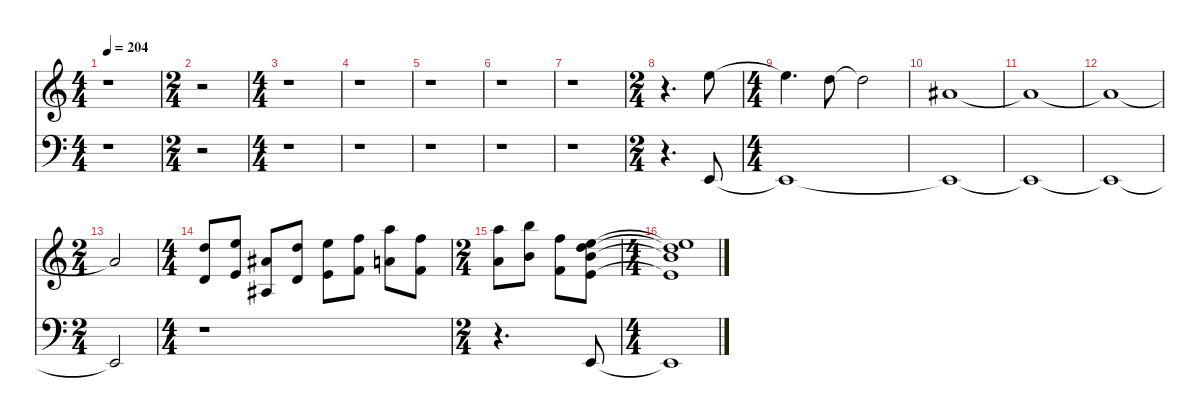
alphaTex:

\defaultSystemsLayout 4
\hideDynamics
\bracketExtendMode nobrackets
\singleTrackTrackNamePolicy hidden
\multiTrackTrackNamePolicy hidden
\firstSystemTrackNameMode fullname
\firstSystemTrackNameOrientation horizontal
\otherSystemsTrackNameOrientation horizontal
\track ("Organs" "org.") {defaultSystemsLayout 4 instrument rockorgan}
\staff {score}
\tuning (E4 B3 G3 D3 A2 E2 B1)
\ts (4 4)
\beaming (8 2 2 2 2)
\tempo 204
\clef g2
\ks c
r.1{dy f instrument rockorgan beam Down} |
\ts (2 4)
\beaming (8 2 2)
r.2{beam Down} |
\ts (4 4)
\beaming (8 2 2 2 2)
r.1{beam Down} |
r.1{beam Down} |
r.1{beam Down} |
r.1{beam Down} |
\beaming (8 3 2 2 1)
r.1{beam Down} |
\ts (2 4)
\beaming (8 4)
r.4{d beam Down} 12.1.8{beam Down} |
\ts (4 4)
\beaming (8 3 2 2 1)
12.1{t}.4{d beam Down} 10.1.8{dy mf beam Down} 10.1{t}.2{dy f beam Down} |
\beaming (8 2 2 2 2)
11.2{acc #}.1{dy mf beam Up} |
11.2{t acc #}.1{dy f beam Up} |
11.2{t acc #}.1{beam Up} |
\ts (2 4)
\beaming (8 2 2)
11.2{t acc #}.2{beam Up} |
\ts (4 4)
\beaming (8 3 2 2 1)
(10.1 12.4).8{beam Up beam merge} (12.1 14.4).8{beam Up beam split} (11.2{acc #} 13.5{acc #}).8{beam Up beam merge} (10.1 12.4).8{beam Up beam split} (12.1 14.4).8{beam Down beam merge} (13.1 15.4).8{beam Down beam split} (17.1 14.3).8{beam Down beam merge} (13.1 15.4).8{beam Down} |
\ts (2 4)
\beaming (8 4)
(17.1 14.3).8{beam Down} (19.1 16.3).8{beam Down beam split} (13.1 15.4).8{beam Down} (12.1 15.2 16.3 14.4).8{beam Down} |
\ts (4 4)
\beaming (8 2 2 2 2)
(12.1{t} 15.2{t} 16.3{t} 14.4{t}).1{beam Up}
\staff {score}
\tuning (E4 B3 G3 D3 A2 E2 B1)
\clef f4
\ottava regular
\simile none
\ks c
r.1{dy f beam Down} |
r.2{beam Down} |
r.1{beam Down} |
r.1{beam Down} |
r.1{beam Down} |
r.1{beam Down} |
r.1{beam Down} |
r.4{d beam Down} 0.6.8{beam Up} |
0.6{t}.1{beam Up} |
0.6{t}.1{beam Up} |
0.6{t}.1{beam Up} |
0.6{t}.1{beam Up} |
0.6{t}.2{beam Up} |
r.1{beam Down} |
r.4{d beam Down} 0.6.8{beam Up} |
0.6{t}.1{beam Up}
